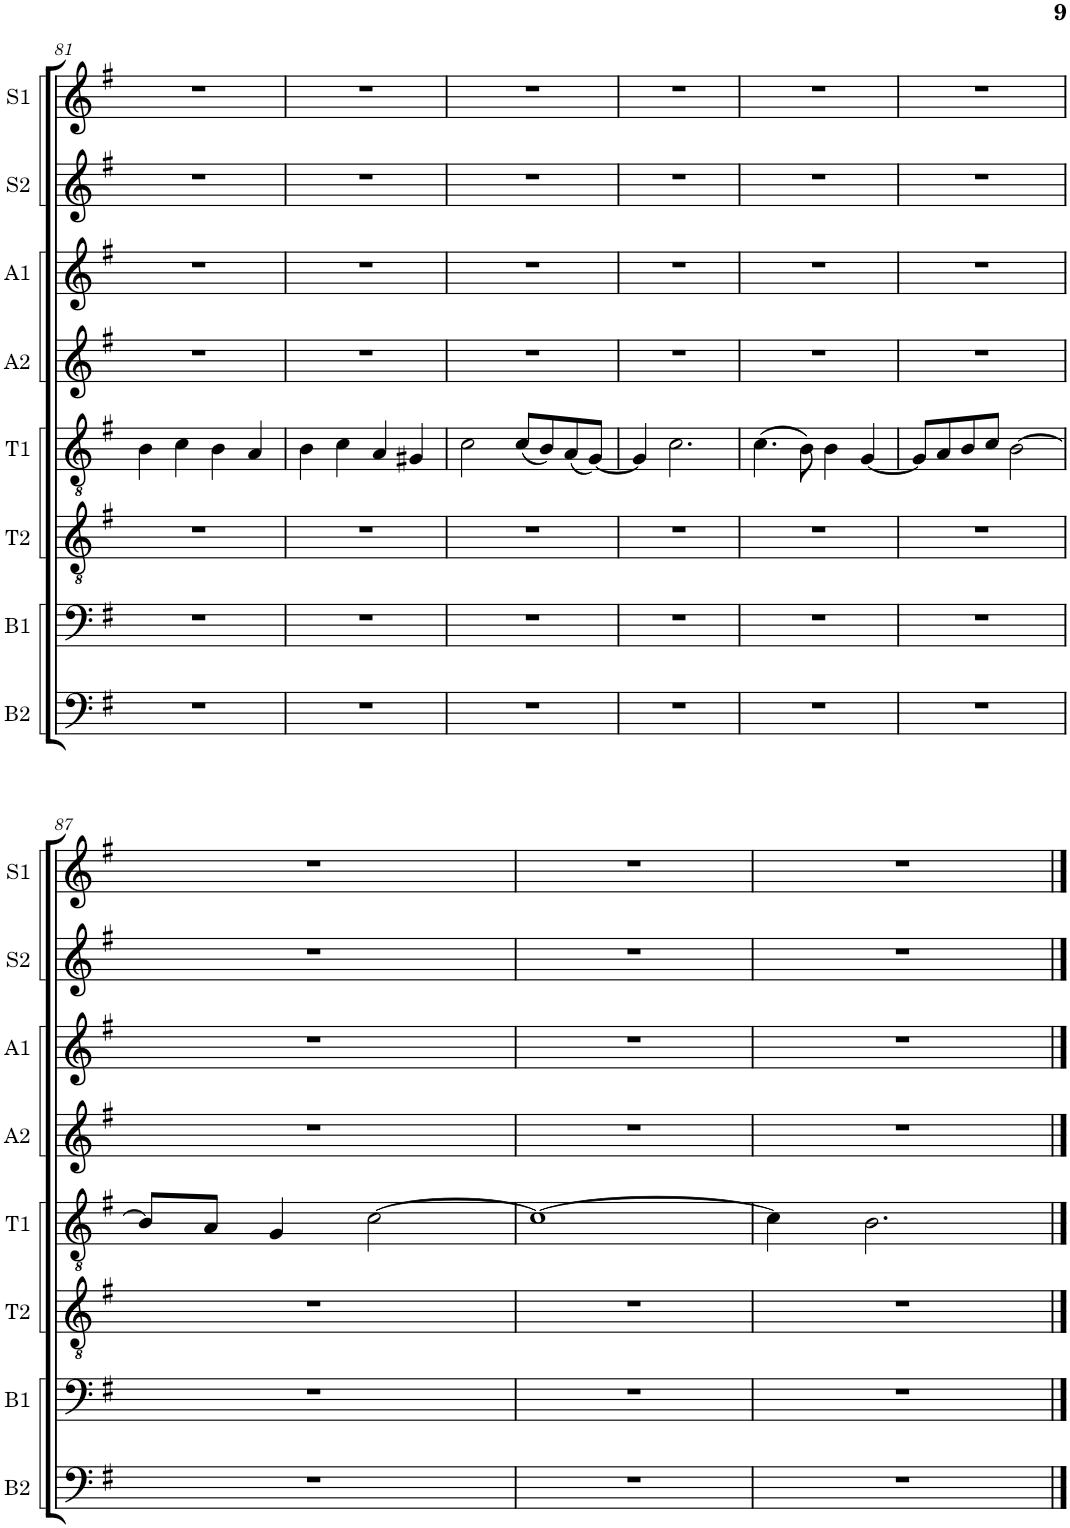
**kern	**kern	**kern	**kern	**kern	**kern	**kern	**kern
*part8	*part7	*part6	*part5	*part4	*part3	*part2	*part1
*staff8	*staff7	*staff6	*staff5	*staff4	*staff3	*staff2	*staff1
*I"Bass 2	*I"Bass 1	*I"Tenor 2	*I"Tenor 1	*I"Alt 2	*I"Alt 1	*I"Sopran 2	*I"Sopran 1
*I'B2	*I'B1	*I'T2	*I'T1	*I'A2	*I'A1	*I'S2	*I'S1
!!LO:PB:g=z
*clefF4	*clefF4	*clefGv2	*clefGv2	*clefG2	*clefG2	*clefG2	*clefG2
*k[f#]	*k[f#]	*k[f#]	*k[f#]	*k[f#]	*k[f#]	*k[f#]	*k[f#]
*M4/4	*M4/4	*M4/4	*M4/4	*M4/4	*M4/4	*M4/4	*M4/4
=81	=81	=81	=81	=81	=81	=81	=81
1r	1r	1r	4B\	1r	1r	1r	1r
.	.	.	4c\	.	.	.	.
.	.	.	4B\	.	.	.	.
.	.	.	4A/	.	.	.	.
=82	=82	=82	=82	=82	=82	=82	=82
1r	1r	1r	4B\	1r	1r	1r	1r
.	.	.	4c\	.	.	.	.
.	.	.	4A/	.	.	.	.
.	.	.	4G#X/	.	.	.	.
=83	=83	=83	=83	=83	=83	=83	=83
1r	1r	1r	2c\	1r	1r	1r	1r
.	.	.	(8c/L	.	.	.	.
.	.	.	8B/)	.	.	.	.
.	.	.	(8A/	.	.	.	.
.	.	.	[8G/J)	.	.	.	.
=84	=84	=84	=84	=84	=84	=84	=84
1r	1r	1r	4G/]	1r	1r	1r	1r
.	.	.	2.c\	.	.	.	.
=85	=85	=85	=85	=85	=85	=85	=85
1r	1r	1r	(4.c\	1r	1r	1r	1r
.	.	.	8B\)	.	.	.	.
.	.	.	4B\	.	.	.	.
.	.	.	[4G/	.	.	.	.
=86	=86	=86	=86	=86	=86	=86	=86
1r	1r	1r	8G/L]	1r	1r	1r	1r
.	.	.	8A/	.	.	.	.
.	.	.	8B/	.	.	.	.
.	.	.	8c/J	.	.	.	.
.	.	.	[2B\	.	.	.	.
!!LO:LB:g=z
=87	=87	=87	=87	=87	=87	=87	=87
1r	1r	1r	8B/L]	1r	1r	1r	1r
.	.	.	8A/J	.	.	.	.
.	.	.	4G/	.	.	.	.
.	.	.	[2c\	.	.	.	.
=88	=88	=88	=88	=88	=88	=88	=88
1r	1r	1r	1c_	1r	1r	1r	1r
=89	=89	=89	=89	=89	=89	=89	=89
1r	1r	1r	4c\]	1r	1r	1r	1r
.	.	.	2.B\	.	.	.	.
==	==	==	==	==	==	==	==
*-	*-	*-	*-	*-	*-	*-	*-
